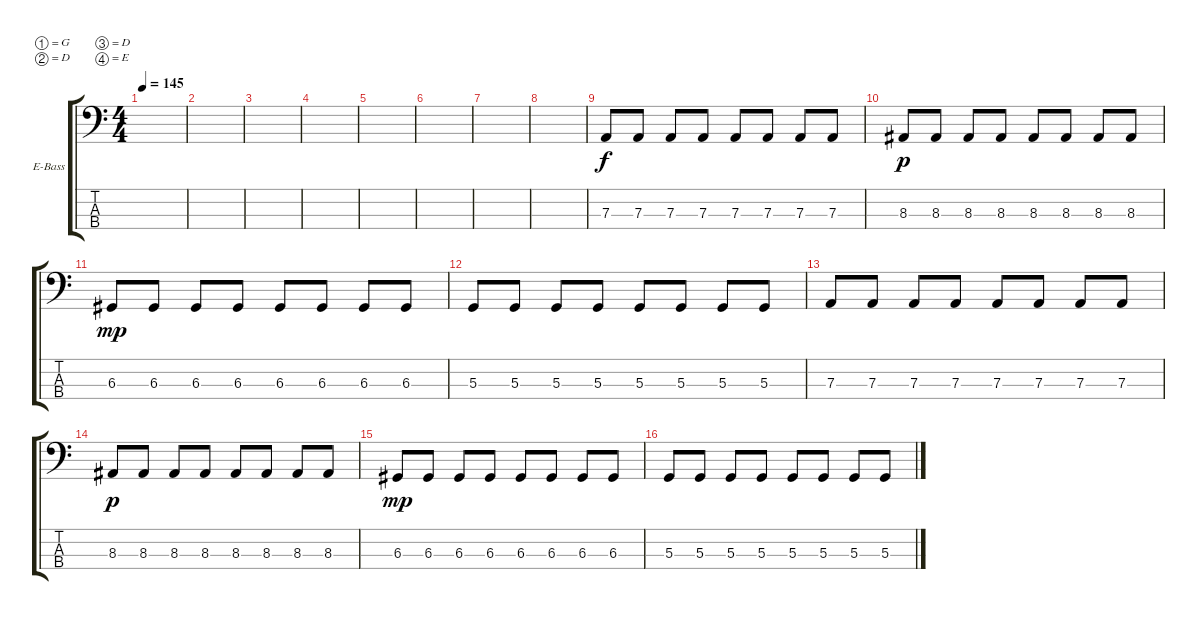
\defaultSystemsLayout 4
\bracketExtendMode groupsimilarinstruments
\firstSystemTrackNameOrientation horizontal
\otherSystemsTrackNameOrientation horizontal
\track ("Electric Bass" "E-Bass") {instrument electricbassfinger}
\staff {score tabs}
\tuning (G2 D2 D1 E1)
\ts (4 4)
\tempo 145
\clef f4
\scale
0.487395
\ks c
|
\scale
0.256303 |
\scale
0.256303 |
\scale
0.333333 |
\scale
0.333333 |
\scale
0.333333 |
\scale
0.333333 |
\scale
0.333333 |
\scale
0.333333 7.3.8 7.3.8 7.3.8 7.3.8 7.3.8 7.3.8 7.3.8 7.3.8 |
\scale
0.333333 8.3.8{dy p} 8.3.8 8.3.8 8.3.8 8.3.8 8.3.8 8.3.8 8.3.8 |
\scale
0.333333 6.3.8{dy mp} 6.3.8 6.3.8 6.3.8 6.3.8 6.3.8 6.3.8 6.3.8 |
\scale
0.333333 5.3.8 5.3.8 5.3.8 5.3.8 5.3.8 5.3.8 5.3.8 5.3.8 |
\scale
0.333333 7.3.8 7.3.8 7.3.8 7.3.8 7.3.8 7.3.8 7.3.8 7.3.8 |
\scale
0.333333 8.3.8{dy p} 8.3.8 8.3.8 8.3.8 8.3.8 8.3.8 8.3.8 8.3.8 |
\scale
0.333333 6.3.8{dy mp} 6.3.8 6.3.8 6.3.8 6.3.8 6.3.8 6.3.8 6.3.8 |
\scale
0.333333 5.3.8 5.3.8 5.3.8 5.3.8 5.3.8 5.3.8 5.3.8 5.3.8
